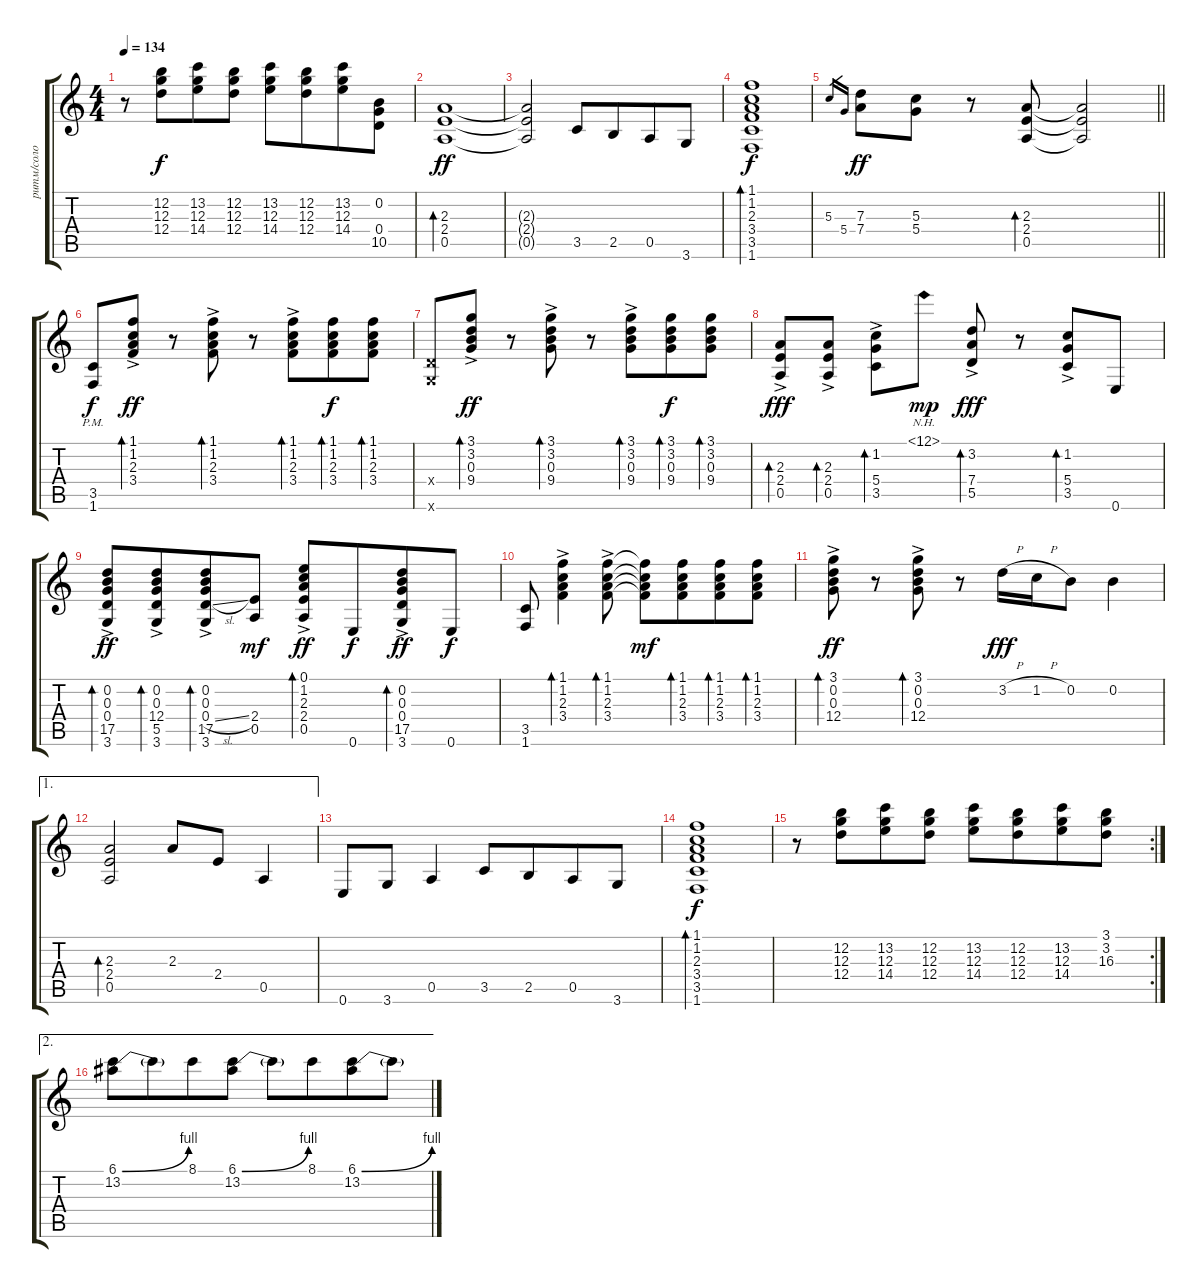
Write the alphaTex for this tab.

\track ("ритм/соло" "ритм/соло") {instrument overdrivenguitar}
\staff {score tabs}
\tuning (E4 B3 G3 D3 A2 E2) {hide}
\ts (4 4)
\tempo 134
\clef g2
\ks aminor
r.8{dy f} (12.2 12.3 12.4).8{beam merge} (13.2 12.3 14.4).8 (12.2 12.3 12.4).8 (13.2 12.3 14.4).8 (12.2 12.3 12.4).8{beam merge} (13.2 12.3 14.4).8 (0.2 0.4 10.5).8 |
(2.3 2.4 0.5).1{bd 60 dy ff} |
(2.3{t} 2.4{t} 0.5{t}).2 3.5.8 2.5.8{beam merge} 0.5.8 3.6.8 |
(1.1 1.2 2.3 3.4 3.5 1.6).1{bd 60 dy f} |
\barLineRight lightlight
5.3.16{gr} 5.4.16{gr} (7.3 7.4).8{dy ff} (5.3 5.4).8 r.8 (2.3 2.4 0.5).8{bd 60} (2.3{t} 2.4{t} 0.5{t}).2 |
(3.5{pm} 1.6{pm}).8{dy f} (1.1{ac} 1.2{ac} 2.3{ac} 3.4{ac}).8{bd 60 dy ff} r.8 (1.1{ac} 1.2{ac} 2.3{ac} 3.4{ac}).8{bd 60} r.8 (1.1{ac} 1.2{ac} 2.3{ac} 3.4).8{bd 60 beam merge} (1.1 1.2 2.3 3.4).8{bd 60 dy f} (1.1 1.2 2.3 3.4).8{bd 60} |
(0.4{x} 3.6{x}).8 (3.1{ac} 3.2{ac} 0.3{ac} 9.4{ac}).8{bd 60 dy ff} r.8 (3.1{ac} 3.2{ac} 0.3{ac} 9.4{ac}).8{bd 60} r.8 (3.1{ac} 3.2{ac} 0.3{ac} 9.4{ac}).8{bd 60 beam merge} (3.1 3.2 0.3 9.4).8{bd 60 dy f} (3.1 3.2 0.3 9.4).8{bd 60} |
(2.3{ac} 2.4{ac} 0.5{ac}).8{bd 60 dy fff} (2.3{ac} 2.4{ac} 0.5{ac}).8{bd 60} (1.2{ac} 5.4{ac} 3.5{ac}).8{bd 60} 12.1{nh}.8{dy mp} (3.2{ac} 7.4{ac} 5.5{ac}).8{bd 60 dy fff} r.8 (1.2{ac} 5.4{ac} 3.5{ac}).8{bd 60} 0.6.8 |
(0.2{ac} 0.3{ac} 0.4{ac} 17.5{ac} 3.6{ac}).8{bd 60 dy ff} (0.2{ac} 0.3{ac} 12.4{ac} 5.5{ac} 3.6{ac}).8{bd 60 beam merge} (0.2{ac} 0.3{ac} 0.4{sl ac} 17.5{ac} 3.6{ac}).8{bd 60} (2.4 0.5).8{dy mf} (0.1{ac} 1.2{ac} 2.3{ac} 2.4{ac} 0.5{ac}).8{bd 60 dy ff} 0.6.8{dy f beam merge} (0.2{ac} 0.3{ac} 0.4{ac} 17.5{ac} 3.6{ac}).8{bd 60 dy ff} 0.6.8{dy f} |
(3.5 1.6).8 (1.1{ac} 1.2{ac} 2.3{ac} 3.4{ac}).4{bd 60} (1.1{ac} 1.2{ac} 2.3{ac} 3.4{ac}).8{bd 60} (1.1{t} 1.2{t} 2.3{t} 3.4{t}).8{dy mf} (1.1 1.2 2.3 3.4).8{bd 60 beam merge} (1.1 1.2 2.3 3.4).8{bd 60} (1.1 1.2 2.3 3.4).8{bd 60} |
(3.1{ac} 0.2{ac} 0.3{ac} 12.4{ac}).8{bd 60 dy ff} r.8 (3.1{ac} 0.2{ac} 0.3{ac} 12.4{ac}).8{bd 60} r.8 3.2{h}.16{dy fff} 1.2{h}.16 0.2.8 0.2.4 |
\ae 1
(2.3 2.4 0.5).2{bd 60} 2.3.8 2.4.8 0.5.4 |
0.6.8 3.6.8 0.5.4 3.5.8 2.5.8{beam merge} 0.5.8 3.6.8 |
(1.1 1.2 2.3 3.4 3.5 1.6).1{bd 60 dy f} |
\rc 2
r.8 (12.2 12.3 12.4).8{beam merge} (13.2 12.3 14.4).8 (12.2 12.3 12.4).8 (13.2 12.3 14.4).8 (12.2 12.3 12.4).8{beam merge} (13.2 12.3 14.4).8 (3.1 3.2 16.3).8 |
\ae 2
(6.1{be (bend 0 0 60 4)} 13.2).8 6.1{t}.8{beam merge} 8.1.8 (6.1{be (bend 0 0 60 4)} 13.2).8 6.1{t}.8 8.1.8{beam merge} (6.1{be (bend 0 0 60 4)} 13.2).8 6.1{t}.8
